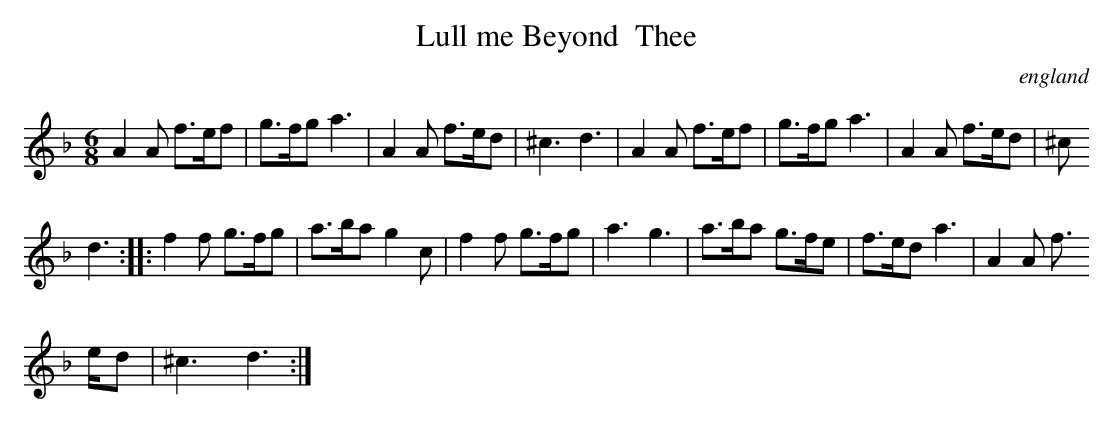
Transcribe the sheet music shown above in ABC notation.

X:1
T:Lull me Beyond  Thee
O:england
M:6/8
L:1/8
K:F
A2 A f>ef| g>fg a3 |A2 A f>ed |^c3 d3| A2 A f>ef| g>fg a3| A2 A f>ed| ^c
3 d3::f2 f g>fg| a>ba g2 c| f2 f g>fg|a3 g3| a>ba g>fe| f>ed a3| A2 A f>
ed| ^c3 d3:|
